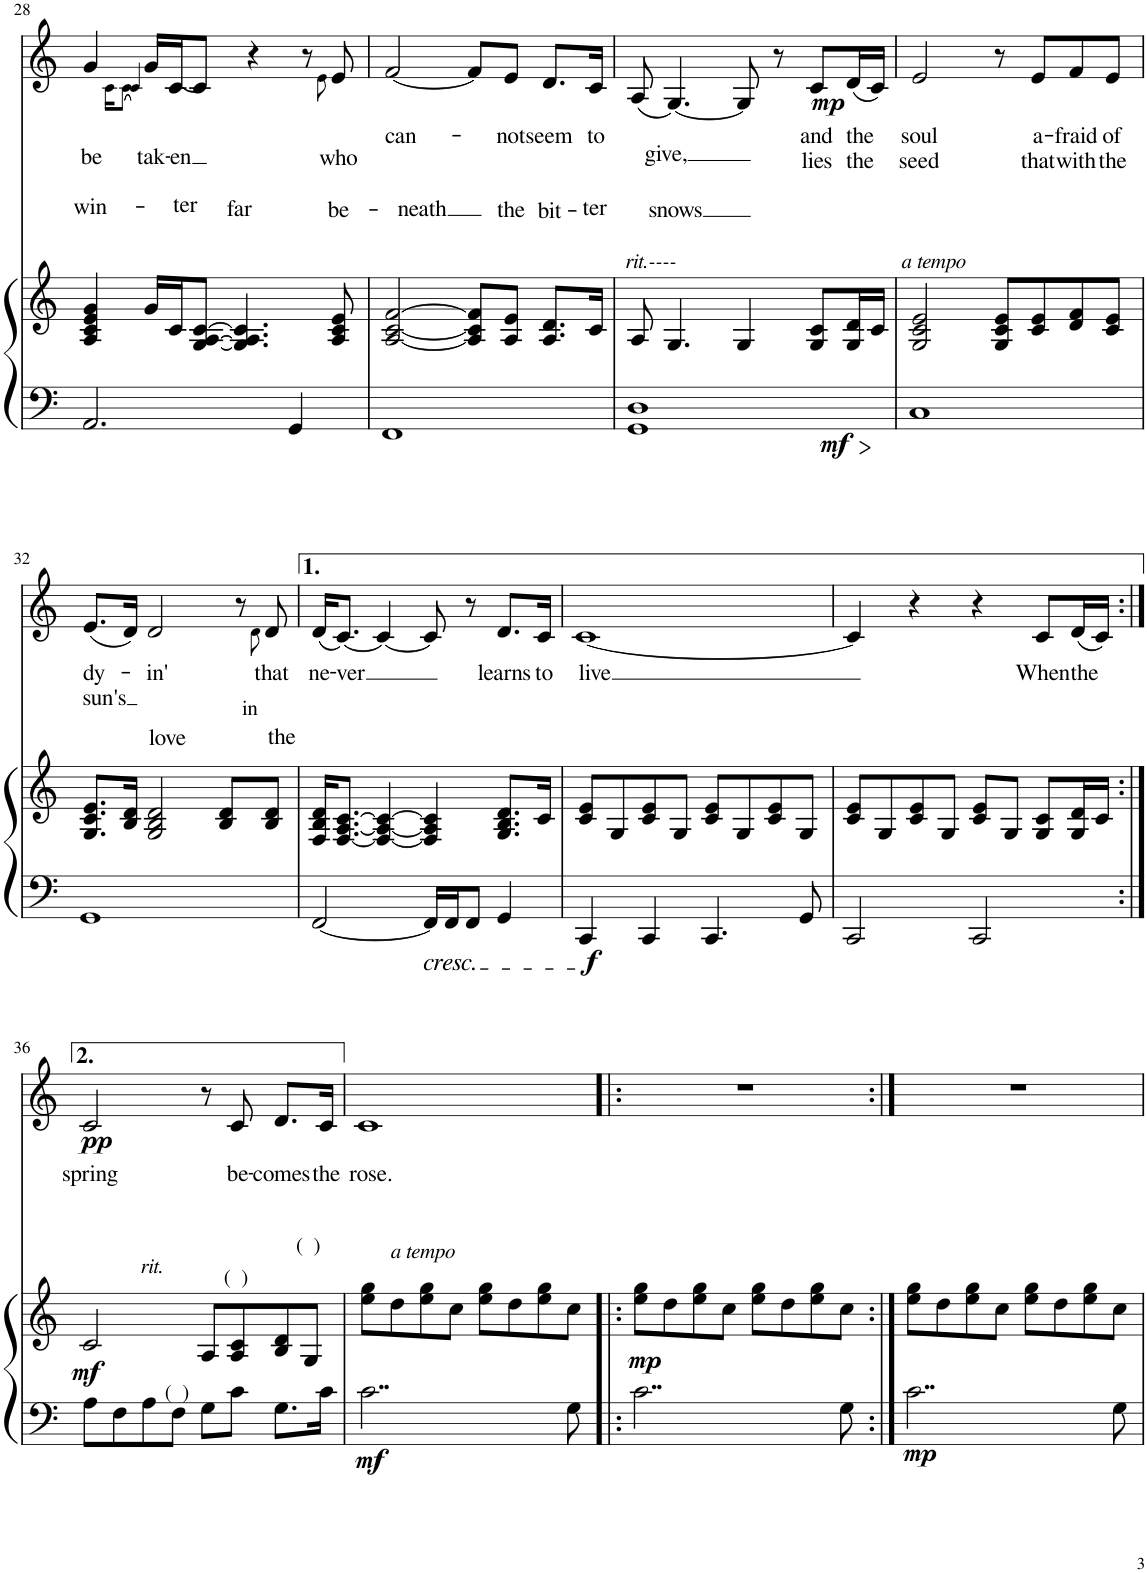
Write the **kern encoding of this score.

**kern	**kern	**dynam	**kern	**text	**text	**dynam
*part2	*part2	*part2	*part1	*part1	*part1	*part1
*staff3	*staff2	*staff2/3	*staff1	*staff1	*staff1	*staff1
*I"Piano	*	*	*I"Voice	*	*	*
*I'Pno	*	*	*	*	*	*
!!LO:PB:g=z
*clefF4	*clefG2	*	*clefG2	*	*	*
*k[]	*k[]	*	*k[]	*	*	*
*M4/4	*M4/4	*	*M4/4	*	*	*
*met(c)	*met(c)	*	*met(c)	*	*	*
=28	=28	=28	=28	=28	=28	=28
!	!	!	!	!LO:LY:b	!LO:LY:b	!
2.AA/	4A/ 4c/ 4e/ 4g/	.	4g/	be	win-	.
.	.	.	16qc\KL	.	.	.
.	.	.	[8qc\J	.	.	.
.	.	.	4qc/]	.	.	.
!	!	!	!	!LO:LY:b	!LO:LY:b	!
.	16g/LL	.	16g/LL	tak-	-ter	.
!	!	!	!	!LO:LY:b	!	!
.	16c/J	.	[16c/J	en	.	.
!	!	!	!	!	!LO:LY:b	!
.	[8G/ [8A/ [8c/J	.	8c/J]	.	far	.
.	4.G/] 4.A/] 4.c/]	.	4r	.	.	.
4GG/	.	.	8r	.	.	.
.	.	.	8qe\	.	.	.
!	!	!	!	!LO:LY:b	!LO:LY:b	!
.	8A/ 8c/ 8e/	.	8e/	who	be-	.
=29	=29	=29	=29	=29	=29	=29
!	!	!	!	!LO:LY:b	!LO:LY:b	!
1FF	[2A/ [2c/ [2f/	.	[2f/	can-	-neath	.
.	8A/] 8c/] 8f/]L	.	8f/L]	.	.	.
!	!	!	!	!LO:LY:b	!LO:LY:b	!
.	8A/ 8e/J	.	8e/J	-not	the	.
!	!	!	!	!LO:LY:b	!LO:LY:b	!
.	8.A/ 8.d/L	.	8.d/L	seem	bit-	.
!	!	!	!	!LO:LY:b	!LO:LY:b	!
.	16c/Jk	.	16c/Jk	to	-ter	.
=30	=30	=30	=30	=30	=30	=30
!	!	!	!LO:TX:b:i:t=rit.----	!	!	!
!	!	!LO:DY:b=2	!	!LO:LY:b	!LO:LY:b	!
1GG 1D	8A/	mf	(8A/	give,	snows	.
.	4.G/	.	[4.G/)	.	.	.
.	4G/	.	8G/]	.	.	.
.	.	.	8r	.	.	.
!	!	!	!	!LO:LY:b	!LO:LY:b	!LO:DY:b
.	8G/ 8c/L	.	8c/L	and	lies	mp
!	!	!	!	!LO:LY:b	!LO:LY:b	!
.	16G/ 16d/L	.	(16d/L	the	the	.
.	16c/JJ	.	16c/JJ)	.	.	.
=31	=31	=31	=31	=31	=31	=31
!	!	!	!LO:TX:b:i:t=a tempo	!	!	!
!	!	!	!	!LO:LY:b	!LO:LY:b	!
1C	2G/ 2c/ 2e/	.	2e/	soul	seed	.
.	8G/ 8c/ 8e/L	.	8r	.	.	.
!	!	!	!	!LO:LY:b	!LO:LY:b	!
.	8c/ 8e/	.	8e/L	a-	that	.
!	!	!	!	!LO:LY:b	!LO:LY:b	!
.	8d/ 8f/	.	8f/	-fraid	with	.
!	!	!	!	!LO:LY:b	!LO:LY:b	!
.	8c/ 8e/J	.	8e/J	of	the	.
!!LO:LB:g=z
=32	=32	=32	=32	=32	=32	=32
!	!	!	!	!LO:LY:b	!LO:LY:b	!
1GG	8.G/ 8.c/ 8.e/L	.	(8.e/L	dy-	sun's	.
.	16B/ 16d/Jk	.	16d/Jk)	.	.	.
!	!	!	!	!LO:LY:b	!LO:LY:b	!
.	2G/ 2B/ 2d/	.	2d/	-in'	love	.
.	8B/ 8d/L	.	8r	.	.	.
.	.	.	8qd\	.	.	.
!	!	!	!LO:TX:b:t=in	!	!	!
!	!	!	!	!LO:LY:b	!LO:LY:b	!
.	8B/ 8d/J	.	8d/	that	the	.
=33	=33	=33	=33	=33	=33	=33
!	!	!	!	!LO:LY:b	!	!
[2FF/	16F/ 16B/ 16d/KL	.	(16d/KL	ne-	.	.
!	!	!	!	!LO:LY:b	!	!
.	[8.F/ [8.A/ [8.c/J	.	[8.c/J)	-ver	.	.
.	4F/_ 4A/_ 4c/_	.	4c/_	.	.	.
!LO:TX:b:i:t=cresc.	!	!	!	!	!	!
16FF/LL]	4F/] 4A/] 4c/]	.	8c/]	.	.	.
16FF/J	.	.	.	.	.	.
8FF/J	.	.	8r	.	.	.
!	!	!	!	!LO:LY:b	!	!
4GG/	8.G/ 8.B/ 8.d/L	.	8.d/L	learns	.	.
!	!	!	!	!LO:LY:b	!	!
.	16c/Jk	.	16c/Jk	to	.	.
=34	=34	=34	=34	=34	=34	=34
!	!	!LO:DY:b=2	!	!LO:LY:b	!	!
4CC/	8c/ 8e/L	f	[1c	live	.	.
.	8G/	.	.	.	.	.
4CC/	8c/ 8e/	.	.	.	.	.
.	8G/J	.	.	.	.	.
4.CC/	8c/ 8e/L	.	.	.	.	.
.	8G/	.	.	.	.	.
.	8c/ 8e/	.	.	.	.	.
8GG/	8G/J	.	.	.	.	.
=35	=35	=35	=35	=35	=35	=35
2CC/	8c/ 8e/L	.	4c/]	.	.	.
.	8G/	.	.	.	.	.
.	8c/ 8e/	.	4r	.	.	.
.	8G/J	.	.	.	.	.
2CC/	8c/ 8e/L	.	4r	.	.	.
.	8G/J	.	.	.	.	.
!	!	!	!	!LO:LY:b	!	!
.	8G/ 8c/L	.	8c/L	When	.	.
!	!	!	!	!LO:LY:b	!	!
.	16G/ 16d/L	.	(16d/L	the	.	.
.	16c/JJ	.	16c/JJ)	.	.	.
!!LO:LB:g=z
=36:|!	=36:|!	=36:|!	=36:|!	=36:|!	=36:|!	=36:|!
!	!	!LO:DY:b	!	!LO:LY:b	!	!LO:DY:b
*	*	*	*^	*	*	*
*	*	*	*	*^	*	*	*
8A\L	2c/	mf	2c/	4ryy	2..ryy	spring	.	pp
8F\	.	.	.	.	.	.	.	.
!	!	!	!	!LO:TX:b:i:t=rit.	!	!	!	!
8A\	.	.	.	2.ryy	.	.	.	.
!LO:TX:a:t=(  )	!	!	!	!	!	!	!	!
8F\J	.	.	.	.	.	.	.	.
8G\L	8A/L	.	8r	.	.	.	.	.
!	!	!	!LO:TX:b:t=(  )	!	!	!	!	!
!	!	!	!	!	!	!LO:LY:b	!	!
8c\J	8A/ 8c/	.	8c/	.	.	be-	.	.
!	!	!	!	!	!	!LO:LY:b	!	!
8.G\L	8B/ 8d/	.	8.d/L	.	.	-comes	.	.
!	!	!	!	!	!LO:TX:b:t=(  )	!	!	!
.	8G/J	.	.	.	8ryy	.	.	.
!	!	!	!	!	!	!LO:LY:b	!	!
16c\Jk	.	.	16c/Jk	.	.	the	.	.
=37	=37	=37	=37	=37	=37	=37	=37	=37
!	!	!	!LO:TX:b:i:t=a tempo	!	!	!	!	!
!	!	!LO:DY:b=2	!	!	!	!LO:LY:b	!	!
*	*	*	*v	*v	*v	*	*	*
2..c\	8ee\ 8gg\L	mf	1c	rose.	.	.
.	8dd\	.	.	.	.	.
.	8ee\ 8gg\	.	.	.	.	.
.	8cc\J	.	.	.	.	.
.	8ee\ 8gg\L	.	.	.	.	.
.	8dd\	.	.	.	.	.
.	8ee\ 8gg\	.	.	.	.	.
8G\	8cc\J	.	.	.	.	.
=38!|:	=38!|:	=38!|:	=38!|:	=38!|:	=38!|:	=38!|:
!	!	!LO:DY:b	!	!	!	!
2..c\	8ee\ 8gg\L	mp	1r	.	.	.
.	8dd\	.	.	.	.	.
.	8ee\ 8gg\	.	.	.	.	.
.	8cc\J	.	.	.	.	.
.	8ee\ 8gg\L	.	.	.	.	.
.	8dd\	.	.	.	.	.
.	8ee\ 8gg\	.	.	.	.	.
8G\	8cc\J	.	.	.	.	.
=39:|!	=39:|!	=39:|!	=39:|!	=39:|!	=39:|!	=39:|!
!	!	!LO:DY:b=2	!	!	!	!
2..c\	8ee\ 8gg\L	mp	1r	.	.	.
.	8dd\	.	.	.	.	.
.	8ee\ 8gg\	.	.	.	.	.
.	8cc\J	.	.	.	.	.
.	8ee\ 8gg\L	.	.	.	.	.
.	8dd\	.	.	.	.	.
.	8ee\ 8gg\	.	.	.	.	.
8G\	8cc\J	.	.	.	.	.
=	=	=	=	=	=	=
*-	*-	*-	*-	*-	*-	*-
